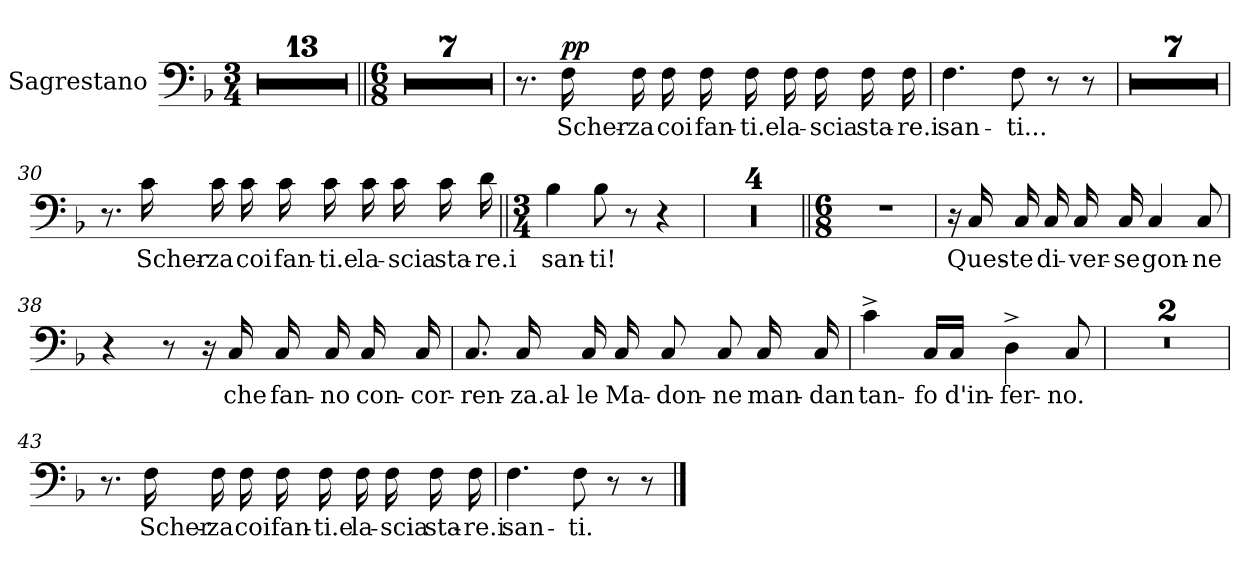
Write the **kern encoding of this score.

**kern	**text	**dynam
*part1	*part1	*part1
*staff1	*staff1	*staff1
*I"Sagrestano	*	*
*I'Sag.	*	*
*clefF4	*	*
*k[b-]	*	*
*M3/4	*	*
=1	=1	=1
2.r	.	.
=2	=2	=2
2.r	.	.
=3	=3	=3
2.r	.	.
=4	=4	=4
2.r	.	.
!!LO:LB:g=z
=5	=5	=5
2.r	.	.
=6	=6	=6
2.r	.	.
=7	=7	=7
2.r	.	.
=8	=8	=8
2.r	.	.
!!LO:LB:g=z
=9	=9	=9
2.r	.	.
=10	=10	=10
2.r	.	.
=11	=11	=11
2.r	.	.
=12	=12	=12
2.r	.	.
!!LO:LB:g=z
=13	=13	=13
2.r	.	.
=14||	=14||	=14||
*M6/8	*	*
2.r	.	.
=15	=15	=15
2.r	.	.
=16	=16	=16
2.r	.	.
!!LO:PB:g=z
=17	=17	=17
2.r	.	.
=18	=18	=18
2.r	.	.
=19	=19	=19
2.r	.	.
=20	=20	=20
2.r	.	.
!!LO:LB:g=z
=21	=21	=21
8.r	.	.
!	!LO:LY:b	!LO:DY:a
16F\	Scher-	pp
!	!LO:LY:b	!
16F\	-za	.
!	!LO:LY:b	!
16F\	coi	.
!	!LO:LY:b	!
16F\	fan-	.
!	!LO:LY:b	!
16F\	-ti.e	.
!	!LO:LY:b	!
16F\	la-	.
!	!LO:LY:b	!
16F\	-scia	.
!	!LO:LY:b	!
16F\	sta-	.
!	!LO:LY:b	!
16F\	-re.i	.
=22	=22	=22
!	!LO:LY:b	!
4.F\	san-	.
!	!LO:LY:b	!
8F\	-ti...	.
8r	.	.
8r	.	.
!!LO:LB:g=z
=23	=23	=23
2.r	.	.
=24	=24	=24
2.r	.	.
!!LO:PB:g=z
=25	=25	=25
2.r	.	.
=26	=26	=26
2.r	.	.
!!LO:LB:g=z
=27	=27	=27
2.r	.	.
=28	=28	=28
2.r	.	.
!!LO:LB:g=z
=29	=29	=29
2.r	.	.
=30	=30	=30
8.r	.	.
!	!LO:LY:b	!
16c\	Scher-	.
!	!LO:LY:b	!
16c\	-za	.
!	!LO:LY:b	!
16c\	coi	.
!	!LO:LY:b	!
16c\	fan-	.
!	!LO:LY:b	!
16c\	-ti.e	.
!	!LO:LY:b	!
16c\	la-	.
!	!LO:LY:b	!
16c\	-scia	.
!	!LO:LY:b	!
16c\	sta-	.
!	!LO:LY:b	!
16d\	-re.i	.
!!LO:PB:g=z
=31||	=31||	=31||
*M3/4	*	*
!	!LO:LY:b	!
4B-\	san-	.
!	!LO:LY:b	!
8B-\	-ti!	.
8r	.	.
4r	.	.
=32	=32	=32
2.r	.	.
=33	=33	=33
2.r	.	.
!!LO:LB:g=z
=34	=34	=34
2.r	.	.
=35	=35	=35
2.r	.	.
=36||	=36||	=36||
*M6/8	*	*
2.r	.	.
!!LO:LB:g=z
=37	=37	=37
16r	.	.
!	!LO:LY:b	!
16C/	Ques-	.
!	!LO:LY:b	!
16C/	-te	.
!	!LO:LY:b	!
16C/	di-	.
!	!LO:LY:b	!
16C/	-ver-	.
!	!LO:LY:b	!
16C/	-se	.
!	!LO:LY:b	!
4C/	gon-	.
!	!LO:LY:b	!
8C/	-ne	.
=38	=38	=38
4r	.	.
8r	.	.
16r	.	.
!	!LO:LY:b	!
16C/	che	.
!	!LO:LY:b	!
16C/	fan-	.
!	!LO:LY:b	!
16C/	-no	.
!	!LO:LY:b	!
16C/	con-	.
!	!LO:LY:b	!
16C/	-cor-	.
!!LO:PB:g=z
=39	=39	=39
!	!LO:LY:b	!
8.C/	-ren-	.
!	!LO:LY:b	!
16C/	-za.al-	.
!	!LO:LY:b	!
16C/	-le	.
!	!LO:LY:b	!
16C/	Ma-	.
!	!LO:LY:b	!
8C/	-don-	.
!	!LO:LY:b	!
8C/	-ne	.
!	!LO:LY:b	!
16C/	man-	.
!	!LO:LY:b	!
16C/	-dan	.
=40	=40	=40
!	!LO:LY:b	!
4c^\	tan-	.
!	!LO:LY:b	!
16C/LL	-fo	.
!	!LO:LY:b	!
16C/JJ	d'in-	.
!	!LO:LY:b	!
4D^\	-fer-	.
!	!LO:LY:b	!
8C/	-no.	.
=41	=41	=41
2.r	.	.
!!LO:LB:g=z
=42	=42	=42
2.r	.	.
=43	=43	=43
8.r	.	.
!	!LO:LY:b	!
16F\	Scher-	.
!	!LO:LY:b	!
16F\	-za	.
!	!LO:LY:b	!
16F\	coi	.
!	!LO:LY:b	!
16F\	fan-	.
!	!LO:LY:b	!
16F\	-ti.e	.
!	!LO:LY:b	!
16F\	la-	.
!	!LO:LY:b	!
16F\	-scia	.
!	!LO:LY:b	!
16F\	sta-	.
!	!LO:LY:b	!
16F\	-re.i	.
=44	=44	=44
!	!LO:LY:b	!
4.F\	san-	.
!	!LO:LY:b	!
8F\	-ti.	.
8r	.	.
8r	.	.
==	==	==
*-	*-	*-
